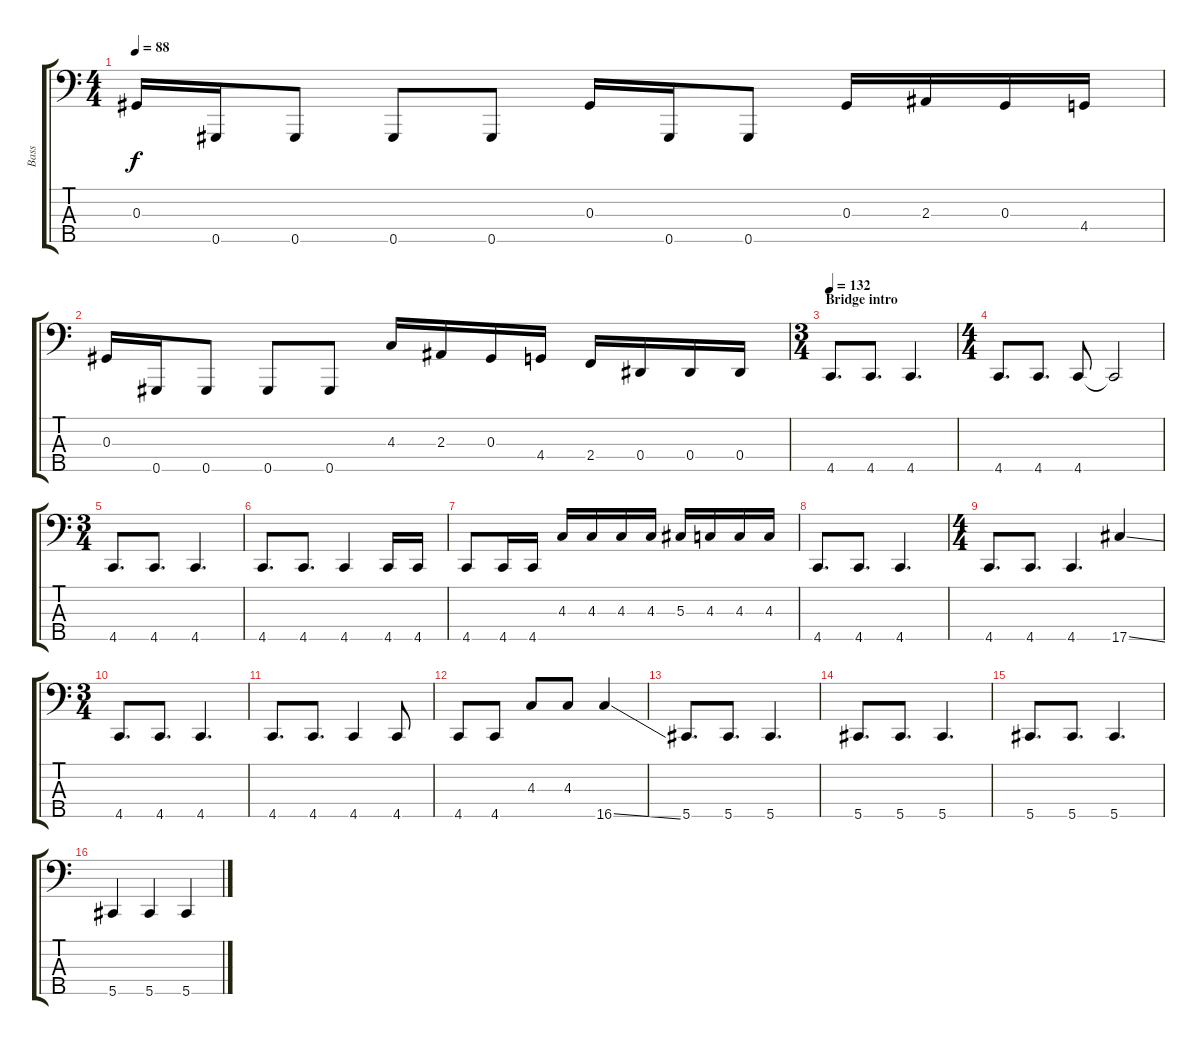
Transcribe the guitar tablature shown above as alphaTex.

\track ("Bass" "Bass") {instrument electricbasspick}
\staff {score tabs}
\tuning (Gb2 Db2 Ab1 Eb1 Ab0) {hide}
\ts (4 4)
\tempo 88
\clef f4
\ks c
0.3.16{dy f} 0.5.16 0.5.8 0.5.8 0.5.8 0.3.16 0.5.16 0.5.8 0.3.16 2.3.16 0.3.16 4.4.16 |
0.3.16 0.5.16 0.5.8 0.5.8 0.5.8 4.3.16 2.3.16 0.3.16 4.4.16 2.4.16 0.4.16 0.4.16 0.4.16 |
\ts (3 4)
\section ("" "Bridge intro")
\tempo 132
4.5.8{d} 4.5.8{d} 4.5.4{d} |
\ts (4 4)
4.5.8{d} 4.5.8{d} 4.5.8 4.5{t}.2 |
\ts (3 4)
4.5.8{d} 4.5.8{d} 4.5.4{d} |
4.5.8{d} 4.5.8{d} 4.5.4 4.5.16 4.5.16 |
4.5.8 4.5.16 4.5.16 4.3.16 4.3.16 4.3.16 4.3.16 5.3.16 4.3.16 4.3.16 4.3.16 |
4.5.8{d} 4.5.8{d} 4.5.4{d} |
\ts (4 4)
4.5.8{d} 4.5.8{d} 4.5.4{d} 17.5{ss}.4 |
\ts (3 4)
4.5.8{d} 4.5.8{d} 4.5.4{d} |
4.5.8{d} 4.5.8{d} 4.5.4 4.5.8 |
4.5.8 4.5.8 4.3.8 4.3.8 16.5{ss}.4 |
5.5.8{d} 5.5.8{d} 5.5.4{d} |
5.5.8{d} 5.5.8{d} 5.5.4{d} |
5.5.8{d} 5.5.8{d} 5.5.4{d} |
5.5.4 5.5.4 5.5.4
